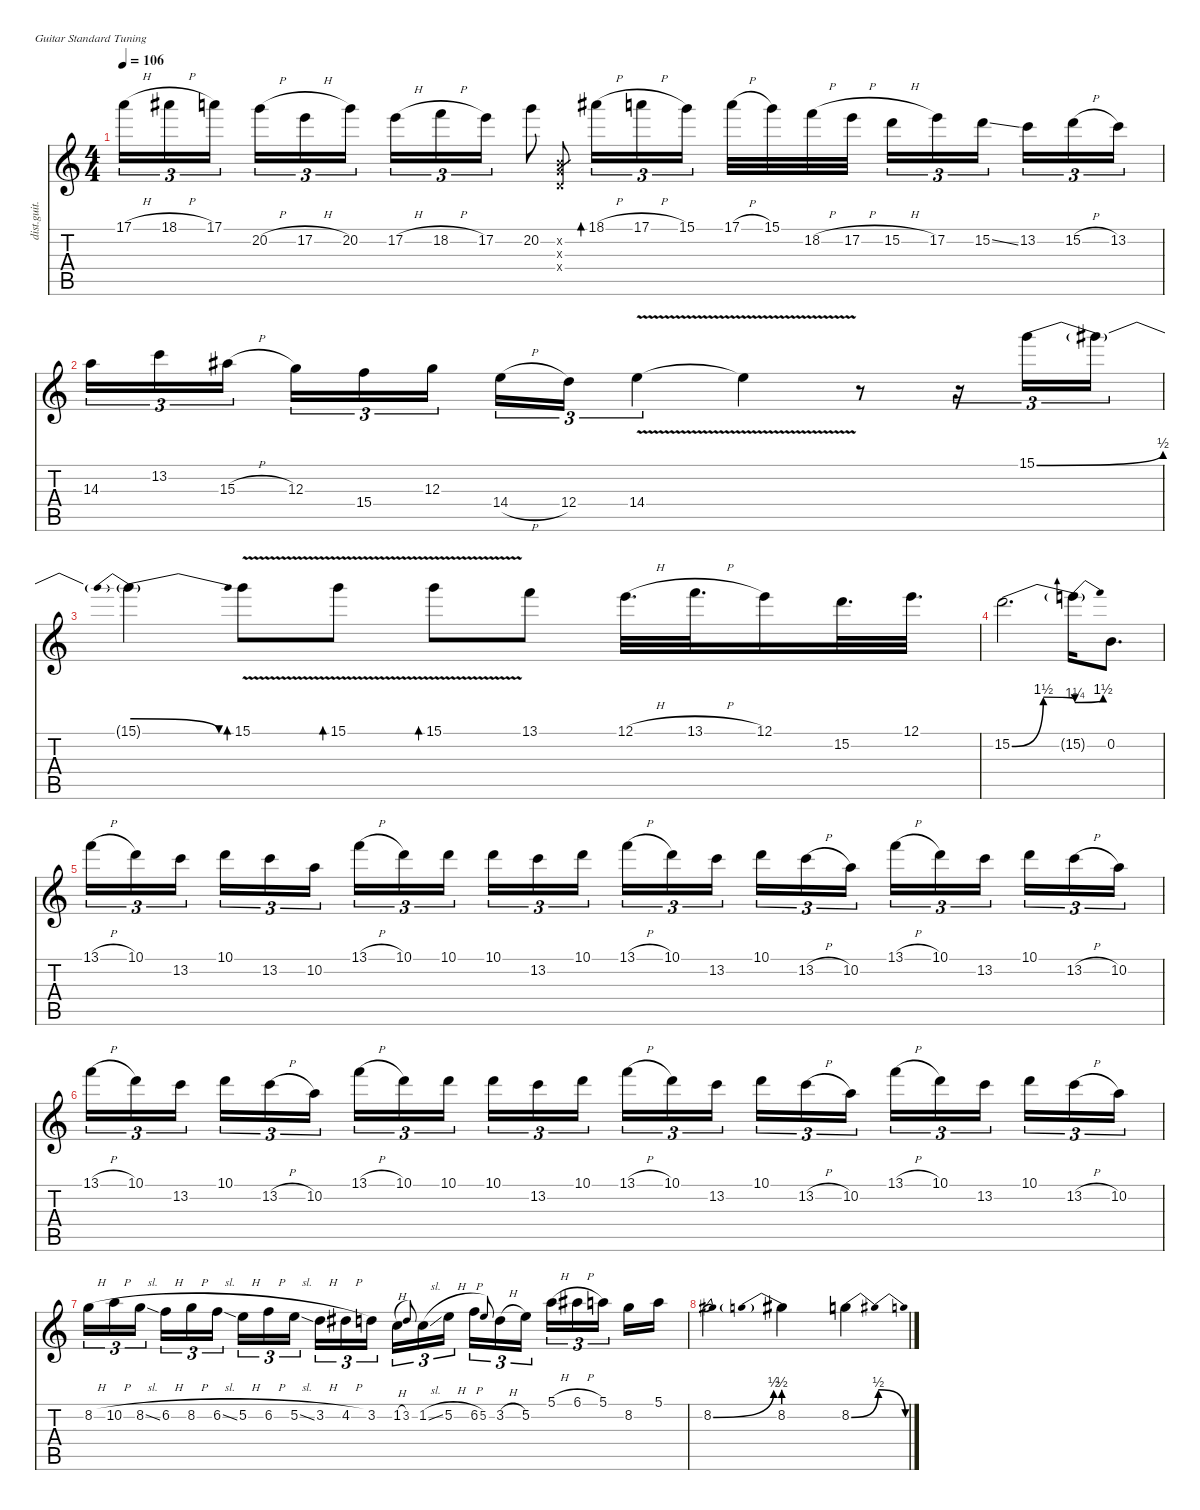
\defaultSystemsLayout 4
\hideDynamics
\bracketExtendMode nobrackets
\track ("Randy Rhoads (Solo) - Frederik Bang" "dist.guit.") {mute instrument distortionguitar}
\staff {score tabs}
\tuning (E4 B3 G3 D3 A2 E2)
\ts (4 4)
\tempo 106
\clef g2
\ks c
17.1{h}.16{tu (3 2) dy f beam Down} 18.1{h acc #}.16{tu (3 2) beam Down} 17.1.16{tu (3 2) beam Down} 20.2{h}.16{tu (3 2) beam Down} 17.2{h}.16{tu (3 2) beam Down} 20.2.16{tu (3 2) beam Down} 17.2{h}.16{tu (3 2) beam Down} 18.2{h}.16{tu (3 2) beam Down} 17.2.16{tu (3 2) beam Down} 20.2.8{beam Down} (0.2{x} 0.3{x} 0.4{x}).8{gr dy mf beam Up} 18.1{h acc #}.16{tu (3 2) bd 30 dy f beam Down} 17.1{h}.16{tu (3 2) beam Down} 15.1.16{tu (3 2) beam Down} 17.1{h}.32{beam Down} 15.1.32{beam Down} 18.2{h}.32{beam Down} 17.2{h}.32{beam Down} 15.2{h}.16{tu (3 2) beam Down} 17.2.16{tu (3 2) beam Down} 15.2{ss}.16{tu (3 2) beam Down} 13.2.16{tu (3 2) beam Down} 15.2{h}.16{tu (3 2) beam Down} 13.2.16{tu (3 2) beam Down} |
14.3.16{tu (3 2) beam Down} 13.2.16{tu (3 2) beam Down} 15.3{h acc #}.16{tu (3 2) beam Down} 12.3.16{tu (3 2) beam Down} 15.4.16{tu (3 2) beam Down} 12.3.16{tu (3 2) beam Down} 14.4{h}.16{tu (3 2) beam Down} 12.4.16{tu (3 2) beam Down} 14.4{v}.4{tu (3 2) beam Down} 14.4{v t}.4{beam Down} r.8{beam Down} r.16{tu (3 2) beam Down} 15.1{be (bend 0 0 60 2)}.16{tu (3 2) beam Down} 15.1{t}.16{tu (3 2) beam Down} |
15.1{be (prebendrelease 0 2 60 0) t}.4{beam Down} 15.1{v}.8{bd 240 beam Down} 15.1{v}.8{bd 240 beam Down} 15.1{v}.8{bd 240 beam Down} 13.1.8{beam Down} 12.1{h}.32{d beam Down} 13.1{h}.32{d beam Down} 12.1.16{beam Down} 15.2.32{d beam Down} 12.1.32{d beam Down} |
15.2{be (bendrelease 0 0 30 6 30 6 60 5)}.2{d beam Down} 15.2{be (bend 0 5 60 6) t}.16{beam Down} 0.2.8{d beam Down} |
13.1{h}.16{tu (3 2) beam Down} 10.1.16{tu (3 2) beam Down} 13.2.16{tu (3 2) beam Down} 10.1.16{tu (3 2) beam Down} 13.2.16{tu (3 2) beam Down} 10.2.16{tu (3 2) beam Down} 13.1{h}.16{tu (3 2) beam Down} 10.1.16{tu (3 2) beam Down} 10.1.16{tu (3 2) beam Down} 10.1.16{tu (3 2) beam Down} 13.2.16{tu (3 2) beam Down} 10.1.16{tu (3 2) beam Down} 13.1{h}.16{tu (3 2) beam Down} 10.1.16{tu (3 2) beam Down} 13.2.16{tu (3 2) beam Down} 10.1.16{tu (3 2) beam Down} 13.2{h}.16{tu (3 2) beam Down} 10.2.16{tu (3 2) beam Down} 13.1{h}.16{tu (3 2) beam Down} 10.1.16{tu (3 2) beam Down} 13.2.16{tu (3 2) beam Down} 10.1.16{tu (3 2) beam Down} 13.2{h}.16{tu (3 2) beam Down} 10.2.16{tu (3 2) beam Down} |
13.1{h}.16{tu (3 2) beam Down} 10.1.16{tu (3 2) beam Down} 13.2.16{tu (3 2) beam Down} 10.1.16{tu (3 2) beam Down} 13.2{h}.16{tu (3 2) beam Down} 10.2.16{tu (3 2) beam Down} 13.1{h}.16{tu (3 2) beam Down} 10.1.16{tu (3 2) beam Down} 10.1.16{tu (3 2) beam Down} 10.1.16{tu (3 2) beam Down} 13.2.16{tu (3 2) beam Down} 10.1.16{tu (3 2) beam Down} 13.1{h}.16{tu (3 2) beam Down} 10.1.16{tu (3 2) beam Down} 13.2.16{tu (3 2) beam Down} 10.1.16{tu (3 2) beam Down} 13.2{h}.16{tu (3 2) beam Down} 10.2.16{tu (3 2) beam Down} 13.1{h}.16{tu (3 2) beam Down} 10.1.16{tu (3 2) beam Down} 13.2.16{tu (3 2) beam Down} 10.1.16{tu (3 2) beam Down} 13.2{h}.16{tu (3 2) beam Down} 10.2.16{tu (3 2) beam Down} |
8.2{h}.16{tu (3 2) beam Down} 10.2{h}.16{tu (3 2) beam Down} 8.2{sl}.16{tu (3 2) beam Down} 6.2{h}.16{tu (3 2) beam Down} 8.2{h}.16{tu (3 2) beam Down} 6.2{sl}.16{tu (3 2) beam Down} 5.2{h}.16{tu (3 2) beam Down} 6.2{h}.16{tu (3 2) beam Down} 5.2{sl}.16{tu (3 2) beam Down} 3.2{h}.16{tu (3 2) beam Down} 4.2{h acc #}.16{tu (3 2) beam Down} 3.2.16{tu (3 2) beam Down} 1.2{h}.16{tu (3 2) beam Down} 3.2.8{gr onbeat beam Up} 1.2{sl}.16{tu (3 2) beam Down} 5.2{h}.16{tu (3 2) beam Down} 6.2{h}.16{tu (3 2) beam Down} 5.2.8{tu (3 2) gr onbeat beam Up} 3.2{h}.16{tu (3 2) beam Down} 5.2.16{tu (3 2) beam Down} 5.1{h}.16{tu (3 2) beam Down} 6.1{h acc #}.16{tu (3 2) beam Down} 5.1.16{tu (3 2) beam Down} 8.2.16{beam Down} 5.1.16{beam Down} |
8.2{be (bend 0 0 30 2)}.2{beam Down} 8.2{be (prebend 0 2 60 2)}.4{beam Down} 8.2{be (bendrelease 0 0 15 2 30 2 45 0)}.4{beam Down}
